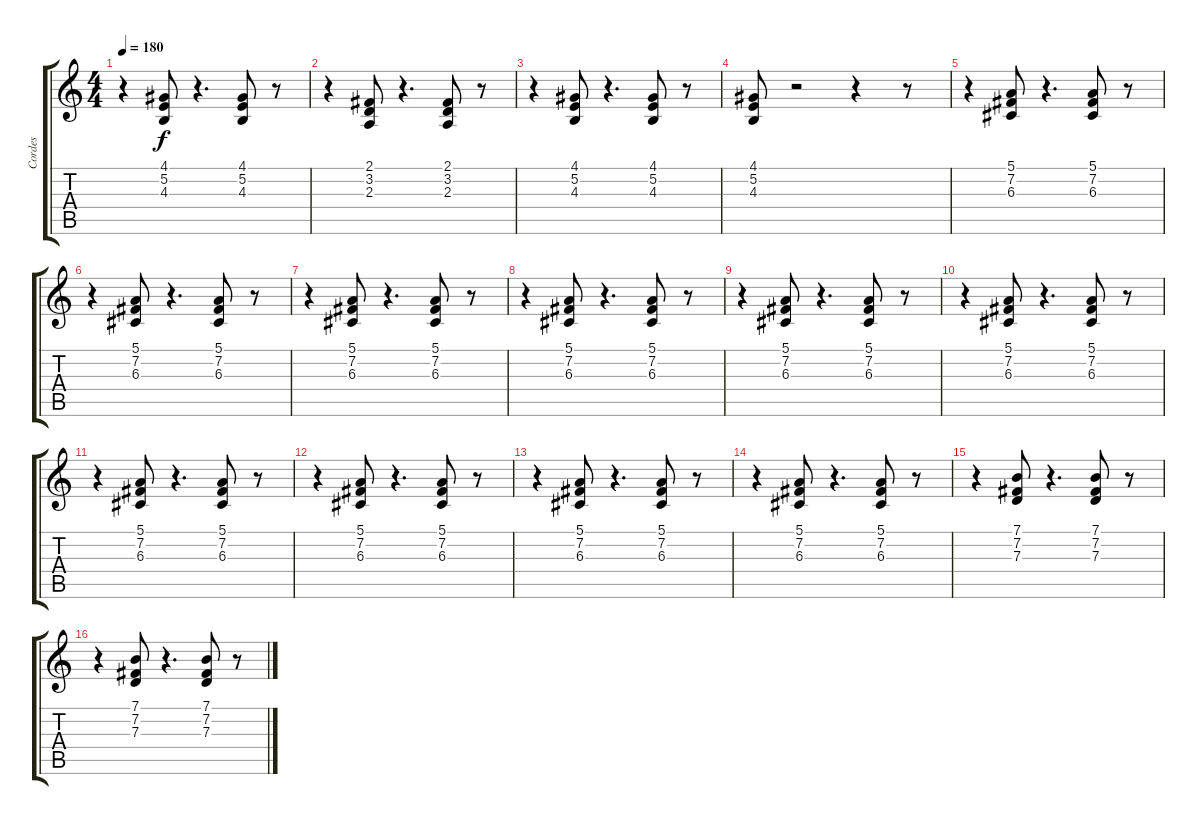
\track ("Cordes" "Cordes") {instrument pizzicatostrings}
\staff {score tabs}
\tuning (E4 B3 G3 D3 A2 E2) {hide}
\ts (4 4)
\tempo 180
\clef g2
\ks c
r.4{dy f} (4.1 5.2 4.3).8 r.4{d} (4.1 5.2 4.3).8 r.8 |
r.4 (2.1 3.2 2.3).8 r.4{d} (2.1 3.2 2.3).8 r.8 |
r.4 (4.1 5.2 4.3).8 r.4{d} (4.1 5.2 4.3).8 r.8 |
(4.1 5.2 4.3).8 r.2 r.4 r.8 |
r.4 (5.1 7.2 6.3).8 r.4{d} (5.1 7.2 6.3).8 r.8 |
r.4 (5.1 7.2 6.3).8 r.4{d} (5.1 7.2 6.3).8 r.8 |
r.4 (5.1 7.2 6.3).8 r.4{d} (5.1 7.2 6.3).8 r.8 |
r.4 (5.1 7.2 6.3).8 r.4{d} (5.1 7.2 6.3).8 r.8 |
r.4 (5.1 7.2 6.3).8 r.4{d} (5.1 7.2 6.3).8 r.8 |
r.4 (5.1 7.2 6.3).8 r.4{d} (5.1 7.2 6.3).8 r.8 |
r.4 (5.1 7.2 6.3).8 r.4{d} (5.1 7.2 6.3).8 r.8 |
r.4 (5.1 7.2 6.3).8 r.4{d} (5.1 7.2 6.3).8 r.8 |
r.4 (5.1 7.2 6.3).8 r.4{d} (5.1 7.2 6.3).8 r.8 |
r.4 (5.1 7.2 6.3).8 r.4{d} (5.1 7.2 6.3).8 r.8 |
r.4 (7.1 7.2 7.3).8 r.4{d} (7.1 7.2 7.3).8 r.8 |
r.4 (7.1 7.2 7.3).8 r.4{d} (7.1 7.2 7.3).8 r.8
